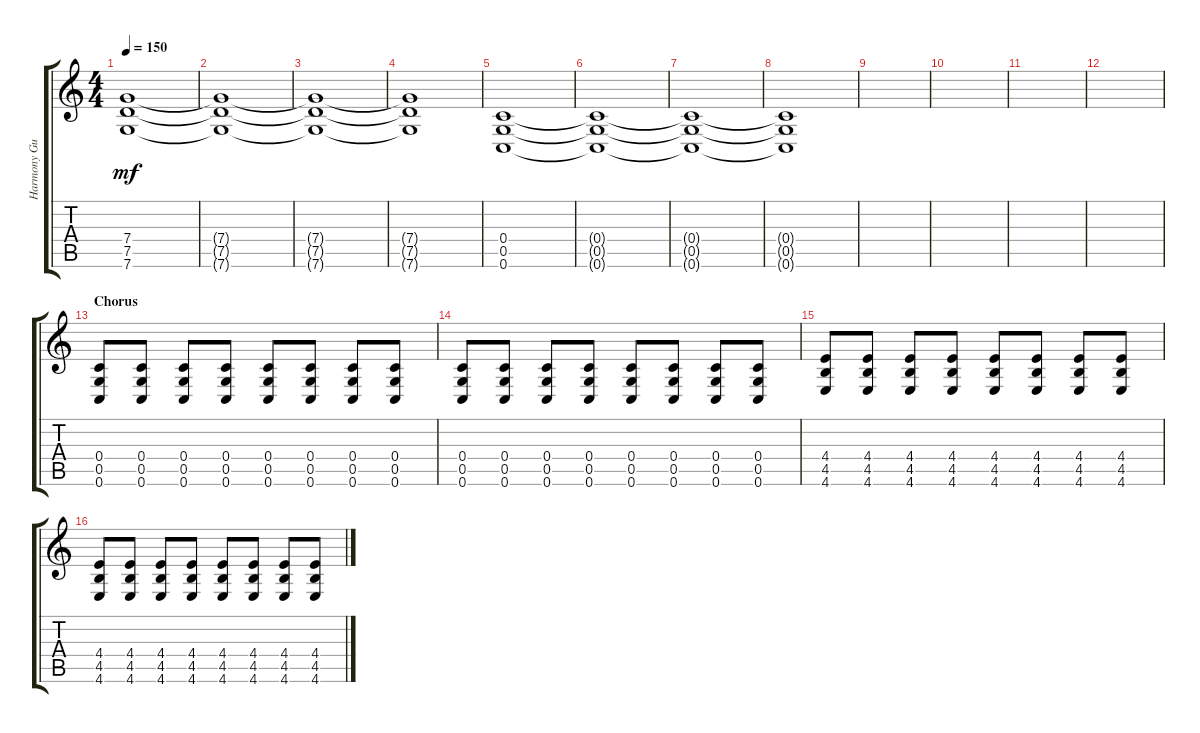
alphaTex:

\track ("Harmony Guitar" "Harmony Gu") {instrument distortionguitar}
\staff {score tabs}
\tuning (D4 A3 F3 C3 G2 C2) {hide}
\ts (4 4)
\tempo 150
\clef g2
\ks c
(7.4 7.5 7.6).1{dy mf} |
(7.4{t} 7.5{t} 7.6{t}).1 |
(7.4{t} 7.5{t} 7.6{t}).1 |
(7.4{t} 7.5{t} 7.6{t}).1 |
(0.4 0.5 0.6).1 |
(0.4{t} 0.5{t} 0.6{t}).1 |
(0.4{t} 0.5{t} 0.6{t}).1 |
(0.4{t} 0.5{t} 0.6{t}).1 |
|
|
|
|
\section ("" "Chorus")
(0.4 0.5 0.6).8 (0.4 0.5 0.6).8 (0.4 0.5 0.6).8 (0.4 0.5 0.6).8 (0.4 0.5 0.6).8 (0.4 0.5 0.6).8 (0.4 0.5 0.6).8 (0.4 0.5 0.6).8 |
(0.4 0.5 0.6).8 (0.4 0.5 0.6).8 (0.4 0.5 0.6).8 (0.4 0.5 0.6).8 (0.4 0.5 0.6).8 (0.4 0.5 0.6).8 (0.4 0.5 0.6).8 (0.4 0.5 0.6).8 |
(4.4 4.5 4.6).8 (4.4 4.5 4.6).8 (4.4 4.5 4.6).8 (4.4 4.5 4.6).8 (4.4 4.5 4.6).8 (4.4 4.5 4.6).8 (4.4 4.5 4.6).8 (4.4 4.5 4.6).8 |
(4.4 4.5 4.6).8 (4.4 4.5 4.6).8 (4.4 4.5 4.6).8 (4.4 4.5 4.6).8 (4.4 4.5 4.6).8 (4.4 4.5 4.6).8 (4.4 4.5 4.6).8 (4.4 4.5 4.6).8
